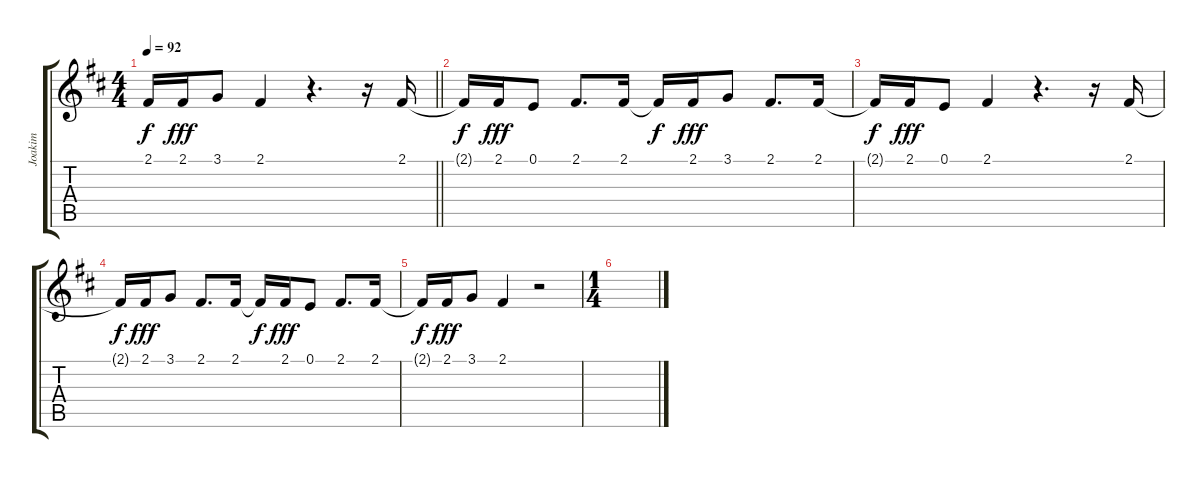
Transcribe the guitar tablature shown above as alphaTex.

\track ("Joakim" "Joakim") {instrument baritonesax}
\staff {score tabs}
\tuning (E4 B3 G3 D3 A2 E2) {hide}
\ts (4 4)
\tempo 92
\clef g2
\barLineRight lightlight
\ks bminor
2.1{t}.16{dy f} 2.1.16{dy fff} 3.1.8 2.1.4 r.4{d} r.16 2.1.16 |
2.1{t}.16{dy f} 2.1.16{dy fff} 0.1.8 2.1.8{d} 2.1.16 2.1{t}.16{dy f} 2.1.16{dy fff} 3.1.8 2.1.8{d} 2.1.16 |
2.1{t}.16{dy f} 2.1.16{dy fff} 0.1.8 2.1.4 r.4{d} r.16 2.1.16 |
2.1{t}.16{dy f} 2.1.16{dy fff} 3.1.8 2.1.8{d} 2.1.16 2.1{t}.16{dy f} 2.1.16{dy fff} 0.1.8 2.1.8{d} 2.1.16 |
2.1{t}.16{dy f} 2.1.16{dy fff} 3.1.8 2.1.4 r.2 |
\ts (1 4)
